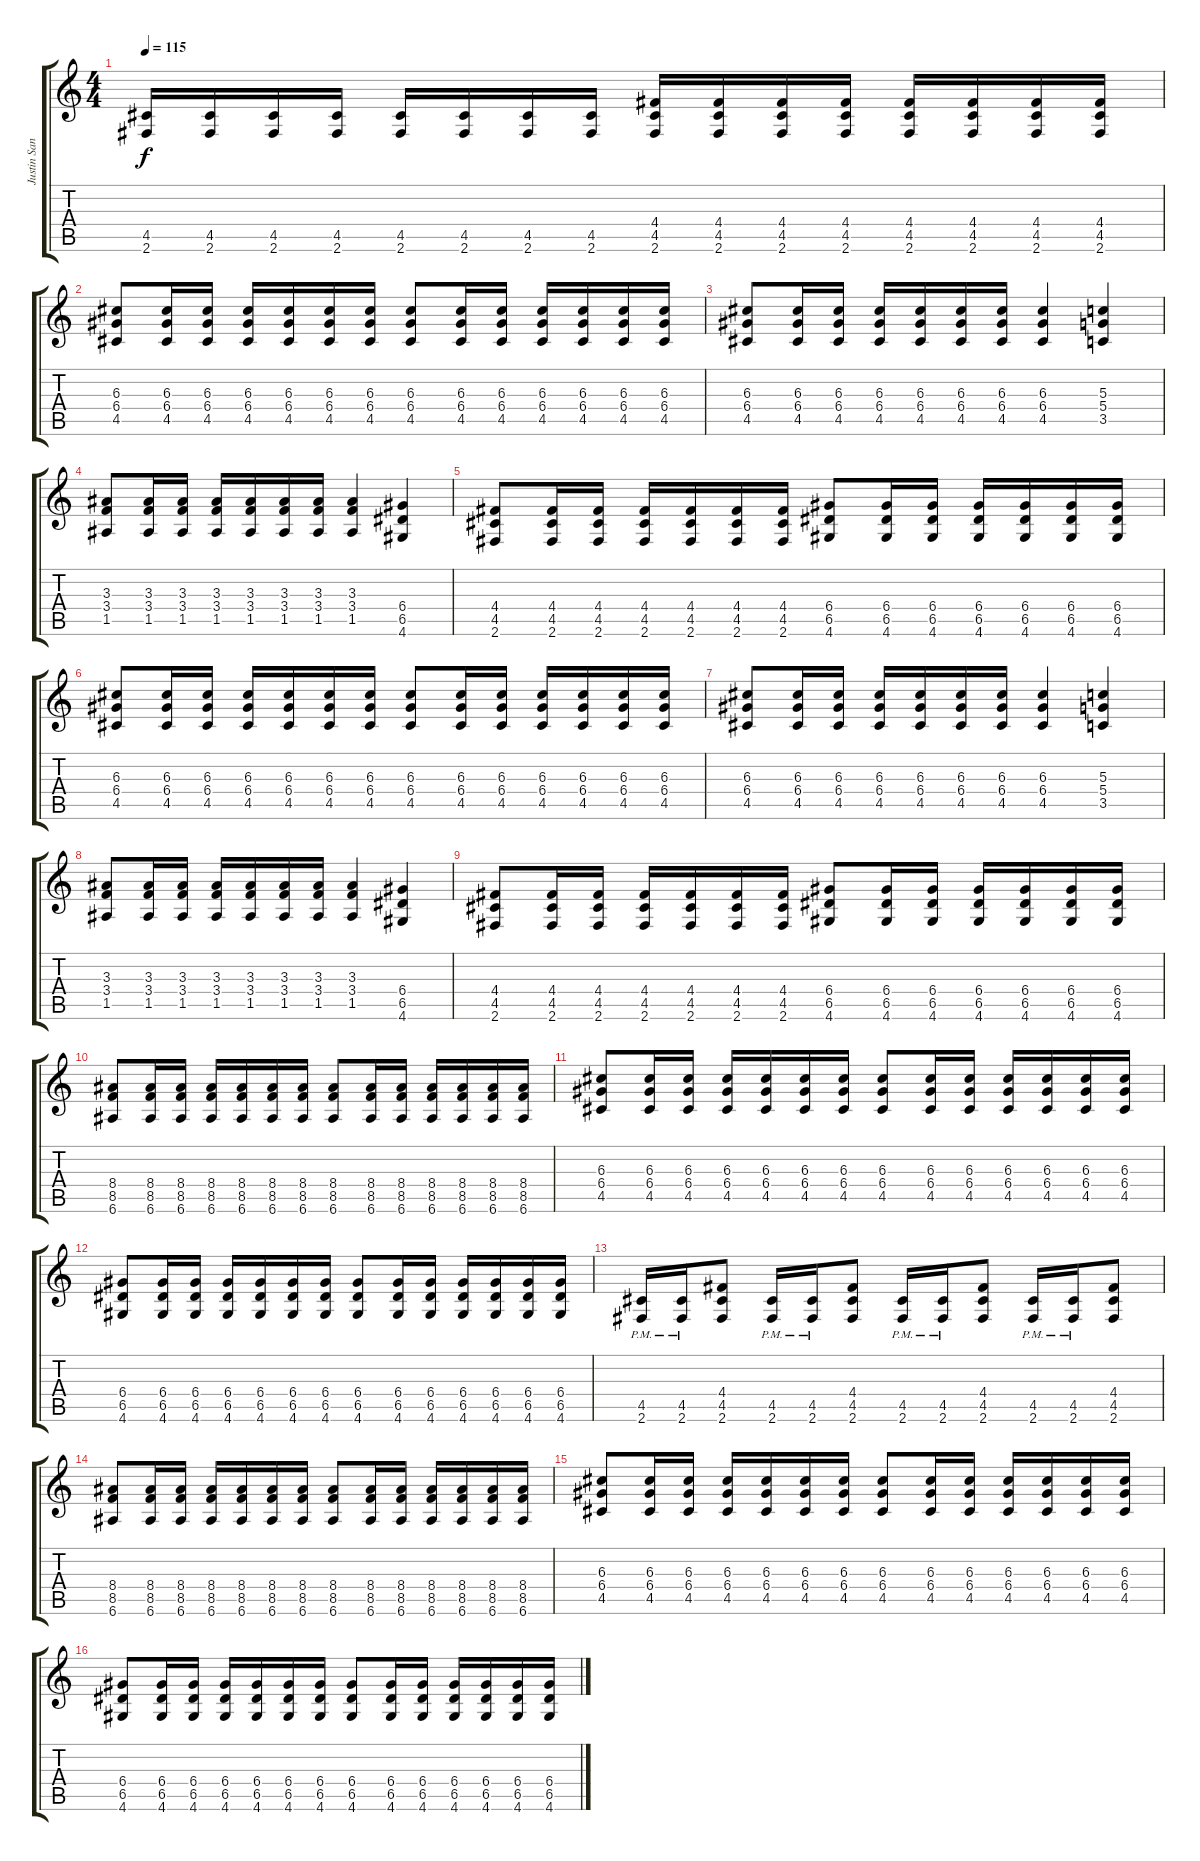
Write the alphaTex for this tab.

\track ("Justin Sane" "Justin San") {instrument distortionguitar}
\staff {score tabs}
\tuning (E4 B3 G3 D3 A2 E2) {hide}
\ts (4 4)
\tempo 115
\clef g2
\ks c
(4.5 2.6).16{dy f} (4.5 2.6).16 (4.5 2.6).16 (4.5 2.6).16 (4.5 2.6).16 (4.5 2.6).16 (4.5 2.6).16 (4.5 2.6).16 (4.4 4.5 2.6).16 (4.4 4.5 2.6).16 (4.4 4.5 2.6).16 (4.4 4.5 2.6).16 (4.4 4.5 2.6).16 (4.4 4.5 2.6).16 (4.4 4.5 2.6).16 (4.4 4.5 2.6).16 |
(6.3 6.4 4.5).8 (6.3 6.4 4.5).16 (6.3 6.4 4.5).16 (6.3 6.4 4.5).16 (6.3 6.4 4.5).16 (6.3 6.4 4.5).16 (6.3 6.4 4.5).16 (6.3 6.4 4.5).8 (6.3 6.4 4.5).16 (6.3 6.4 4.5).16 (6.3 6.4 4.5).16 (6.3 6.4 4.5).16 (6.3 6.4 4.5).16 (6.3 6.4 4.5).16 |
(6.3 6.4 4.5).8 (6.3 6.4 4.5).16 (6.3 6.4 4.5).16 (6.3 6.4 4.5).16 (6.3 6.4 4.5).16 (6.3 6.4 4.5).16 (6.3 6.4 4.5).16 (6.3 6.4 4.5).4 (5.3 5.4 3.5).4 |
(3.3 3.4 1.5).8 (3.3 3.4 1.5).16 (3.3 3.4 1.5).16 (3.3 3.4 1.5).16 (3.3 3.4 1.5).16 (3.3 3.4 1.5).16 (3.3 3.4 1.5).16 (3.3 3.4 1.5).4 (6.4 6.5 4.6).4 |
(4.4 4.5 2.6).8 (4.4 4.5 2.6).16 (4.4 4.5 2.6).16 (4.4 4.5 2.6).16 (4.4 4.5 2.6).16 (4.4 4.5 2.6).16 (4.4 4.5 2.6).16 (6.4 6.5 4.6).8 (6.4 6.5 4.6).16 (6.4 6.5 4.6).16 (6.4 6.5 4.6).16 (6.4 6.5 4.6).16 (6.4 6.5 4.6).16 (6.4 6.5 4.6).16 |
(6.3 6.4 4.5).8 (6.3 6.4 4.5).16 (6.3 6.4 4.5).16 (6.3 6.4 4.5).16 (6.3 6.4 4.5).16 (6.3 6.4 4.5).16 (6.3 6.4 4.5).16 (6.3 6.4 4.5).8 (6.3 6.4 4.5).16 (6.3 6.4 4.5).16 (6.3 6.4 4.5).16 (6.3 6.4 4.5).16 (6.3 6.4 4.5).16 (6.3 6.4 4.5).16 |
(6.3 6.4 4.5).8 (6.3 6.4 4.5).16 (6.3 6.4 4.5).16 (6.3 6.4 4.5).16 (6.3 6.4 4.5).16 (6.3 6.4 4.5).16 (6.3 6.4 4.5).16 (6.3 6.4 4.5).4 (5.3 5.4 3.5).4 |
(3.3 3.4 1.5).8 (3.3 3.4 1.5).16 (3.3 3.4 1.5).16 (3.3 3.4 1.5).16 (3.3 3.4 1.5).16 (3.3 3.4 1.5).16 (3.3 3.4 1.5).16 (3.3 3.4 1.5).4 (6.4 6.5 4.6).4 |
(4.4 4.5 2.6).8 (4.4 4.5 2.6).16 (4.4 4.5 2.6).16 (4.4 4.5 2.6).16 (4.4 4.5 2.6).16 (4.4 4.5 2.6).16 (4.4 4.5 2.6).16 (6.4 6.5 4.6).8 (6.4 6.5 4.6).16 (6.4 6.5 4.6).16 (6.4 6.5 4.6).16 (6.4 6.5 4.6).16 (6.4 6.5 4.6).16 (6.4 6.5 4.6).16 |
(8.4 8.5 6.6).8 (8.4 8.5 6.6).16 (8.4 8.5 6.6).16 (8.4 8.5 6.6).16 (8.4 8.5 6.6).16 (8.4 8.5 6.6).16 (8.4 8.5 6.6).16 (8.4 8.5 6.6).8 (8.4 8.5 6.6).16 (8.4 8.5 6.6).16 (8.4 8.5 6.6).16 (8.4 8.5 6.6).16 (8.4 8.5 6.6).16 (8.4 8.5 6.6).16 |
(6.3 6.4 4.5).8 (6.3 6.4 4.5).16 (6.3 6.4 4.5).16 (6.3 6.4 4.5).16 (6.3 6.4 4.5).16 (6.3 6.4 4.5).16 (6.3 6.4 4.5).16 (6.3 6.4 4.5).8 (6.3 6.4 4.5).16 (6.3 6.4 4.5).16 (6.3 6.4 4.5).16 (6.3 6.4 4.5).16 (6.3 6.4 4.5).16 (6.3 6.4 4.5).16 |
(6.4 6.5 4.6).8 (6.4 6.5 4.6).16 (6.4 6.5 4.6).16 (6.4 6.5 4.6).16 (6.4 6.5 4.6).16 (6.4 6.5 4.6).16 (6.4 6.5 4.6).16 (6.4 6.5 4.6).8 (6.4 6.5 4.6).16 (6.4 6.5 4.6).16 (6.4 6.5 4.6).16 (6.4 6.5 4.6).16 (6.4 6.5 4.6).16 (6.4 6.5 4.6).16 |
(4.5{pm} 2.6{pm}).16 (4.5{pm} 2.6{pm}).16 (4.4 4.5 2.6).8 (4.5{pm} 2.6{pm}).16 (4.5{pm} 2.6{pm}).16 (4.4 4.5 2.6).8 (4.5{pm} 2.6{pm}).16 (4.5{pm} 2.6{pm}).16 (4.4 4.5 2.6).8 (4.5{pm} 2.6).16 (4.5{pm} 2.6{pm}).16 (4.4 4.5 2.6).8 |
(8.4 8.5 6.6).8 (8.4 8.5 6.6).16 (8.4 8.5 6.6).16 (8.4 8.5 6.6).16 (8.4 8.5 6.6).16 (8.4 8.5 6.6).16 (8.4 8.5 6.6).16 (8.4 8.5 6.6).8 (8.4 8.5 6.6).16 (8.4 8.5 6.6).16 (8.4 8.5 6.6).16 (8.4 8.5 6.6).16 (8.4 8.5 6.6).16 (8.4 8.5 6.6).16 |
(6.3 6.4 4.5).8 (6.3 6.4 4.5).16 (6.3 6.4 4.5).16 (6.3 6.4 4.5).16 (6.3 6.4 4.5).16 (6.3 6.4 4.5).16 (6.3 6.4 4.5).16 (6.3 6.4 4.5).8 (6.3 6.4 4.5).16 (6.3 6.4 4.5).16 (6.3 6.4 4.5).16 (6.3 6.4 4.5).16 (6.3 6.4 4.5).16 (6.3 6.4 4.5).16 |
(6.4 6.5 4.6).8 (6.4 6.5 4.6).16 (6.4 6.5 4.6).16 (6.4 6.5 4.6).16 (6.4 6.5 4.6).16 (6.4 6.5 4.6).16 (6.4 6.5 4.6).16 (6.4 6.5 4.6).8 (6.4 6.5 4.6).16 (6.4 6.5 4.6).16 (6.4 6.5 4.6).16 (6.4 6.5 4.6).16 (6.4 6.5 4.6).16 (6.4 6.5 4.6).16
